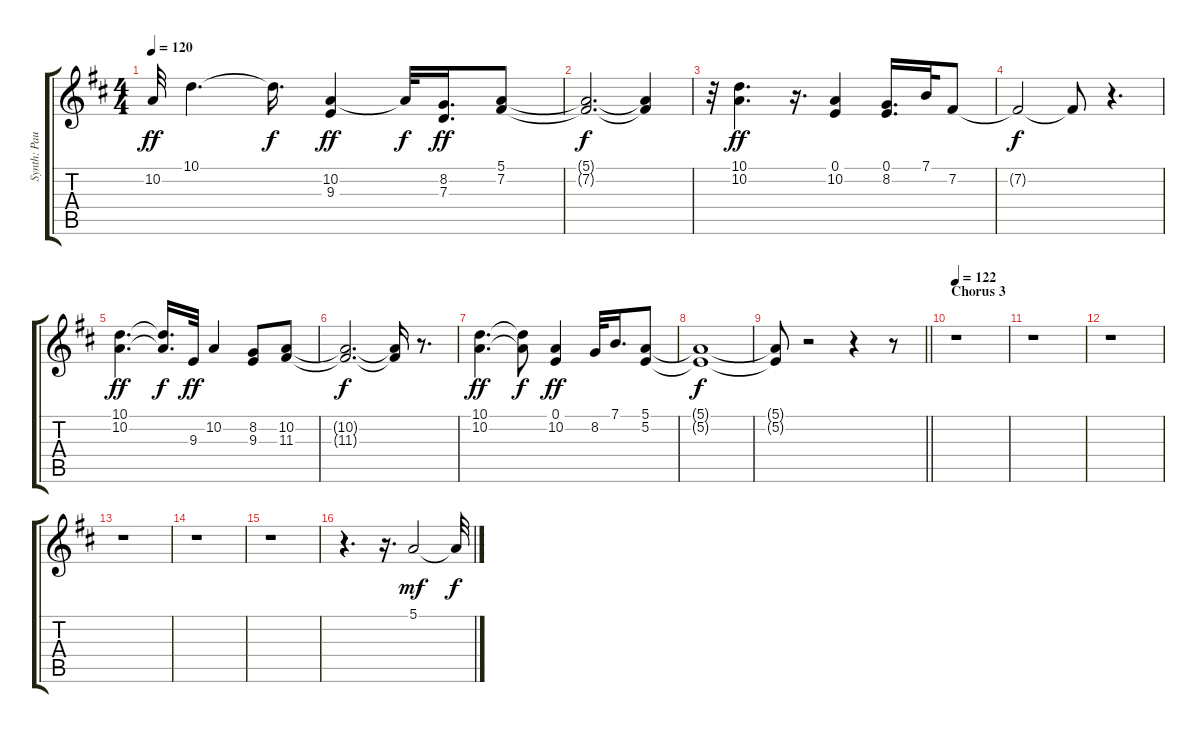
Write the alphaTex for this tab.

\track ("Synth: Paul Rodgers" "Synth: Pau") {instrument tremolostrings}
\staff {score tabs}
\tuning (E4 B3 G3 D3 A2 E2) {hide}
\ts (4 4)
\tempo 120
\clef g2
\ks d
10.2.32{dy ff} 10.1.4{d} 10.1{t}.16{d dy f} (10.2 9.3).4{dy ff} 10.2{t}.32{dy f} (8.2 7.3).16{d dy ff} (5.1 7.2).8 |
(5.1{t} 7.2{t}).2{d dy f} (5.1{t} 7.2{t}).4 |
r.32 (10.1 10.2).4{d dy ff} r.16{d} (0.1 10.2).4 (0.1 8.2).16{d} 7.1.32 7.2.8 |
7.2{t}.2{dy f} 7.2{t}.8 r.4{d} |
(10.1 10.2).4{d dy ff} (10.1{t} 10.2{t}).16{d dy f} 9.3.32{dy ff} 10.2.4 (8.2 9.3).8 (10.2 11.3).8 |
(10.2{t} 11.3{t}).2{d dy f} (10.2{t} 11.3{t}).16 r.8{d} |
(10.1 10.2).4{d dy ff} (10.1{t} 10.2{t}).8{dy f} (0.1 10.2).4{dy ff} 8.2.32 7.1.16{d} (5.1 5.2).8 |
(5.1{t} 5.2{t}).1{dy f} |
\barLineRight lightlight
(5.1{t} 5.2{t}).8 r.2 r.4 r.8 |
\section ("" "Chorus 3")
\tempo 122
r.1 |
r.1 |
r.1 |
r.1 |
r.1 |
r.1 |
r.4{d} r.16{d} 5.1.2{dy mf} 5.1{t}.32{dy f}
